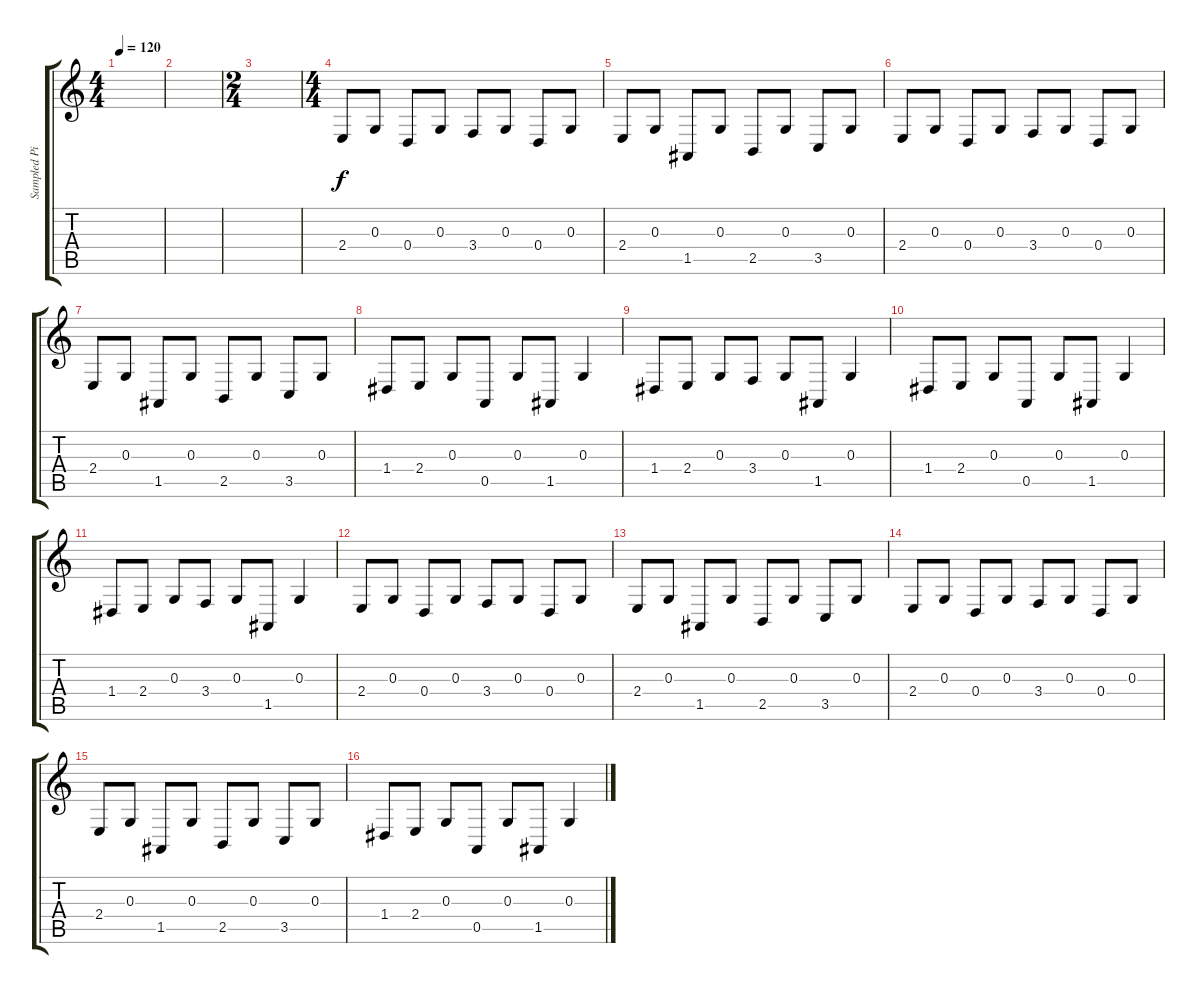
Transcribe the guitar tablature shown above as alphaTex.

\track ("Sampled Piano" "Sampled Pi") {instrument honkytonkpiano}
\staff {score tabs}
\tuning (E4 B3 G3 D3 A2 E2) {hide}
\ts (4 4)
\tempo 120
\clef g2
\ks c
|
|
\ts (2 4)
|
\ts (4 4)
2.4.8 0.3.8 0.4.8 0.3.8 3.4.8 0.3.8 0.4.8 0.3.8 |
2.4.8 0.3.8 1.5.8 0.3.8 2.5.8 0.3.8 3.5.8 0.3.8 |
2.4.8 0.3.8 0.4.8 0.3.8 3.4.8 0.3.8 0.4.8 0.3.8 |
2.4.8 0.3.8 1.5.8 0.3.8 2.5.8 0.3.8 3.5.8 0.3.8 |
1.4.8 2.4.8 0.3.8 0.5.8 0.3.8 1.5.8 0.3.4 |
1.4.8 2.4.8 0.3.8 3.4.8 0.3.8 1.5.8 0.3.4 |
1.4.8 2.4.8 0.3.8 0.5.8 0.3.8 1.5.8 0.3.4 |
1.4.8 2.4.8 0.3.8 3.4.8 0.3.8 1.5.8 0.3.4 |
2.4.8 0.3.8 0.4.8 0.3.8 3.4.8 0.3.8 0.4.8 0.3.8 |
2.4.8 0.3.8 1.5.8 0.3.8 2.5.8 0.3.8 3.5.8 0.3.8 |
2.4.8 0.3.8 0.4.8 0.3.8 3.4.8 0.3.8 0.4.8 0.3.8 |
2.4.8 0.3.8 1.5.8 0.3.8 2.5.8 0.3.8 3.5.8 0.3.8 |
1.4.8 2.4.8 0.3.8 0.5.8 0.3.8 1.5.8 0.3.4
